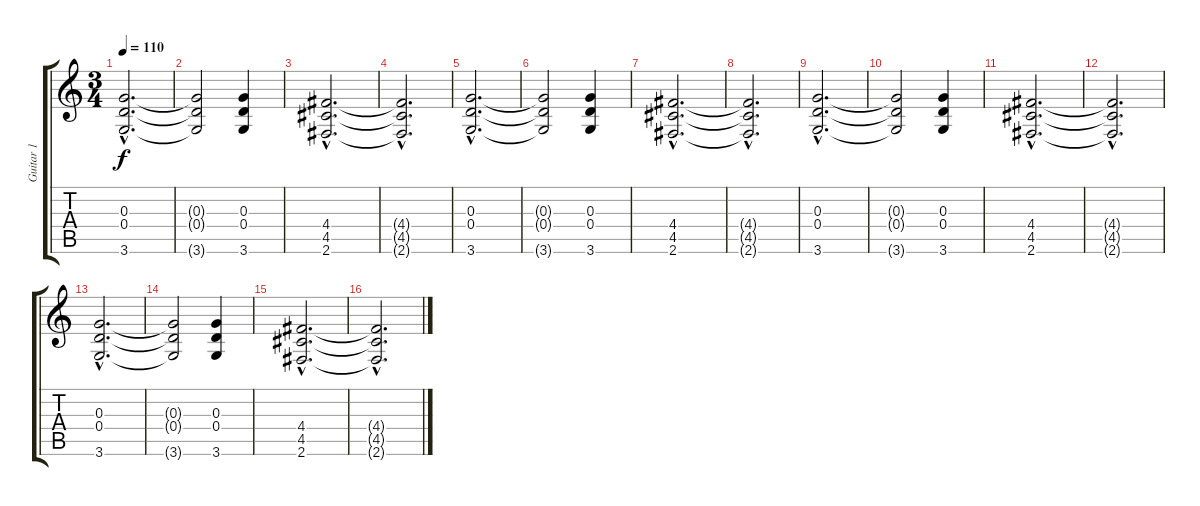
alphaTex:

\track ("Guitar 1" "Guitar 1") {instrument distortionguitar}
\staff {score tabs}
\tuning (E4 B3 G3 D3 A2 E2) {hide}
\ts (3 4)
\tempo 110
\clef g2
\ks c
(0.3{hac} 0.4{hac} 3.6{hac}).2{d dy f} |
(0.3{t} 0.4{t} 3.6{t}).2 (0.3 0.4 3.6).4 |
(4.4{hac} 4.5{hac} 2.6{hac}).2{d} |
(4.4{hac t} 4.5{hac t} 2.6{hac t}).2{d} |
(0.3{hac} 0.4{hac} 3.6{hac}).2{d} |
(0.3{t} 0.4{t} 3.6{t}).2 (0.3 0.4 3.6).4 |
(4.4{hac} 4.5{hac} 2.6{hac}).2{d} |
(4.4{hac t} 4.5{hac t} 2.6{hac t}).2{d} |
(0.3{hac} 0.4{hac} 3.6{hac}).2{d} |
(0.3{t} 0.4{t} 3.6{t}).2 (0.3 0.4 3.6).4 |
(4.4{hac} 4.5{hac} 2.6{hac}).2{d} |
(4.4{hac t} 4.5{hac t} 2.6{hac t}).2{d} |
(0.3{hac} 0.4{hac} 3.6{hac}).2{d} |
(0.3{t} 0.4{t} 3.6{t}).2 (0.3 0.4 3.6).4 |
(4.4{hac} 4.5{hac} 2.6{hac}).2{d} |
(4.4{hac t} 4.5{hac t} 2.6{hac t}).2{d}
